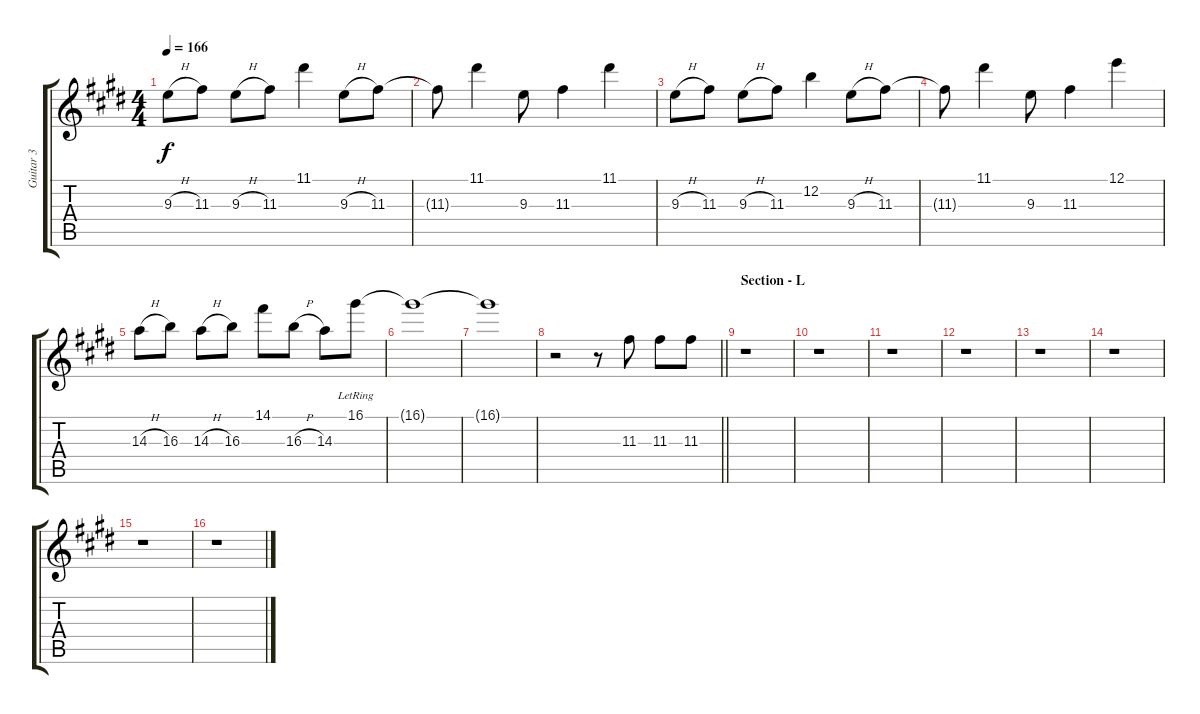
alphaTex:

\track ("Guitar 3" "Guitar 3") {instrument electricguitarjazz}
\staff {score tabs}
\tuning (E4 B3 G3 D3 A2 E2) {hide}
\ts (4 4)
\tempo 166
\clef g2
\ks e
9.3{h}.8{dy f} 11.3.8 9.3{h}.8 11.3.8 11.1.4 9.3{h}.8 11.3.8 |
11.3{t}.8 11.1.4 9.3.8 11.3.4 11.1.4 |
9.3{h}.8 11.3.8 9.3{h}.8 11.3.8 12.2.4 9.3{h}.8 11.3.8 |
11.3{t}.8 11.1.4 9.3.8 11.3.4 12.1.4 |
14.3{h}.8 16.3.8 14.3{h}.8 16.3.8 14.1.8 16.3{h}.8 14.3.8 16.1{lr}.8 |
16.1{t}.1 |
16.1{t}.1 |
\barLineRight lightlight
r.2 r.8 11.3.8 11.3.8 11.3.8 |
\section ("" "Section - L")
r.1 |
r.1 |
r.1 |
r.1 |
r.1 |
r.1 |
r.1 |
r.1
